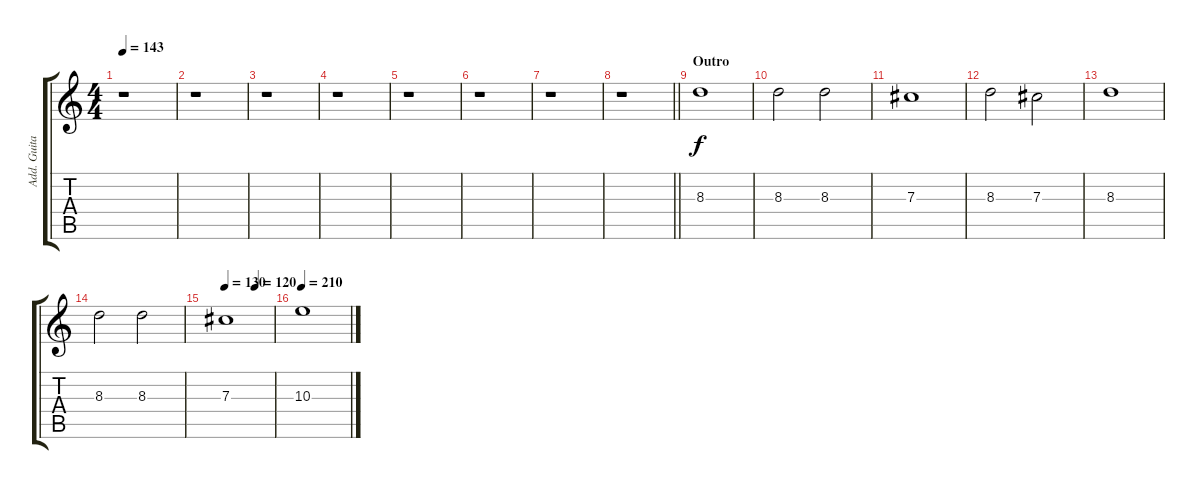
\track ("Add. Guitar" "Add. Guita") {instrument overdrivenguitar}
\staff {score tabs}
\tuning (Eb4 Bb3 Gb3 Db3 Ab2 Eb2) {hide}
\ts (4 4)
\tempo 143
\clef g2
\ks c
r.1{dy f} |
r.1 |
r.1 |
r.1 |
r.1 |
r.1 |
r.1 |
\barLineRight lightlight
r.1 |
\section ("" "Outro")
8.3.1{volume 9 instrument overdrivenguitar} |
8.3.2 8.3.2 |
7.3.1 |
8.3.2 7.3.2 |
8.3.1 |
8.3.2 8.3.2 |
\tempo 130
\tempo (120 0.625)
7.3.1 |
\tempo 210
10.3.1
